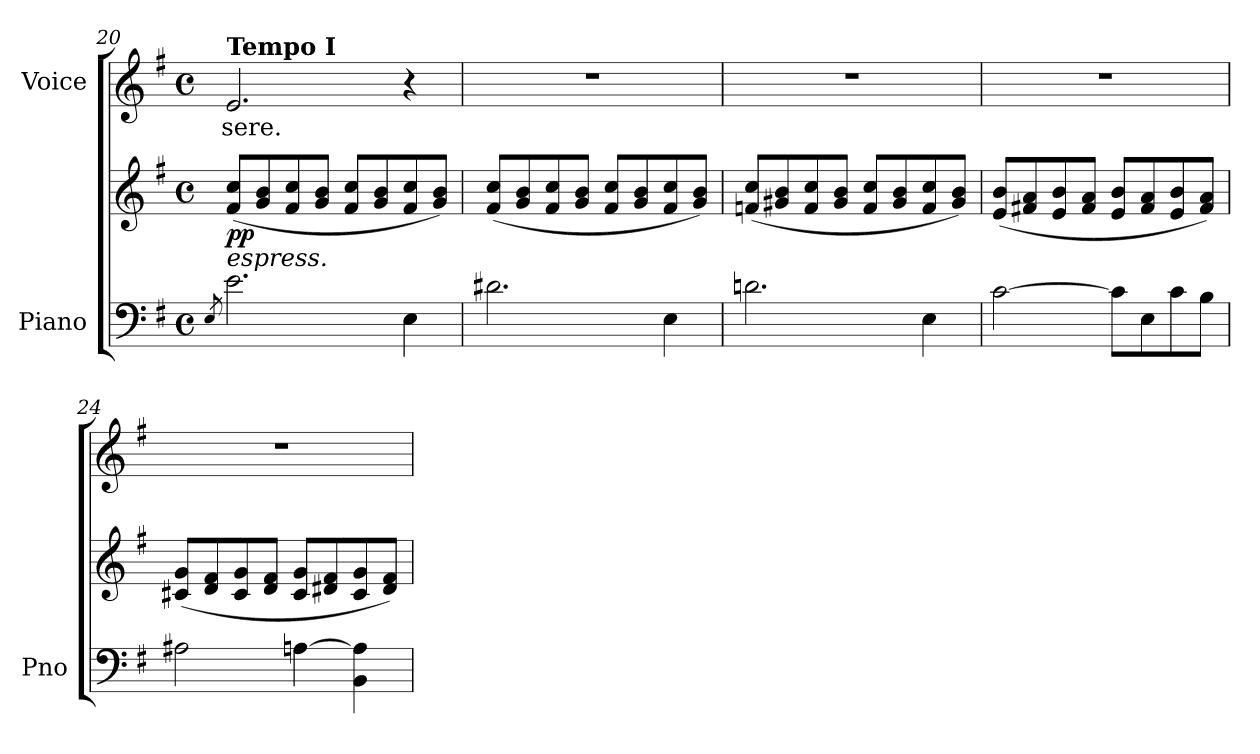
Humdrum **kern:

**kern	**kern	**dynam	**kern	**text
*part2	*part2	*part2	*part1	*part1
*staff3	*staff2	*staff2/3	*staff1	*staff1
*I"Piano	*	*	*I"Voice	*
*I'Pno	*	*	*	*
*clefF4	*clefG2	*	*clefG2	*
*k[f#]	*k[f#]	*	*k[f#]	*
*M4/4	*M4/4	*	*M4/4	*
*met(c)	*met(c)	*	*met(c)	*
=20	=20	=20	=20	=20
8qE/	.	.	.	.
!	!	!	!LO:TX:a:B:t=Tempo I	!
!LO:TX:i:t=espress.	!	!	!	!
!	!	!LO:DY:b	!	!
2.e\	(8f#/ 8cc/L	pp	2.e/	sere.
.	8g/ 8b/	.	.	.
.	8f#/ 8cc/	.	.	.
.	8g/ 8b/J	.	.	.
.	8f#/ 8cc/L	.	.	.
.	8g/ 8b/	.	.	.
4E\	8f#/ 8cc/	.	4r	.
.	8g/ 8b/J)	.	.	.
=21	=21	=21	=21	=21
2.d#X\	(8f#/ 8cc/L	.	1r	.
.	8g/ 8b/	.	.	.
.	8f#/ 8cc/	.	.	.
.	8g/ 8b/J	.	.	.
.	8f#/ 8cc/L	.	.	.
.	8g/ 8b/	.	.	.
4E\	8f#/ 8cc/	.	.	.
.	8g/ 8b/J)	.	.	.
=22	=22	=22	=22	=22
2.dn\	(8fn/ 8cc/L	.	1r	.
.	8g#X/ 8b/	.	.	.
.	8f/ 8cc/	.	.	.
.	8g#/ 8b/J	.	.	.
.	8f/ 8cc/L	.	.	.
.	8g#/ 8b/	.	.	.
4E\	8f/ 8cc/	.	.	.
.	8g#/ 8b/J)	.	.	.
=23	=23	=23	=23	=23
[2c\	(8e/ 8b/L	.	1r	.
.	8f#X/ 8a/	.	.	.
.	8e/ 8b/	.	.	.
.	8f#/ 8a/J	.	.	.
8c\L]	8e/ 8b/L	.	.	.
8E\	8f#/ 8a/	.	.	.
8c\	8e/ 8b/	.	.	.
8B\J	8f#/ 8a/J)	.	.	.
=24	=24	=24	=24	=24
2A#X\	(8c#X/ 8g/L	.	1r	.
.	8d/ 8f#/	.	.	.
.	8c#/ 8g/	.	.	.
.	8d/ 8f#/J	.	.	.
[4An\	8c#/ 8g/L	.	.	.
.	8d#X/ 8f#/	.	.	.
4BB\ 4A\]	8c#/ 8g/	.	.	.
.	8d#/ 8f#/J)	.	.	.
=	=	=	=	=
*-	*-	*-	*-	*-
